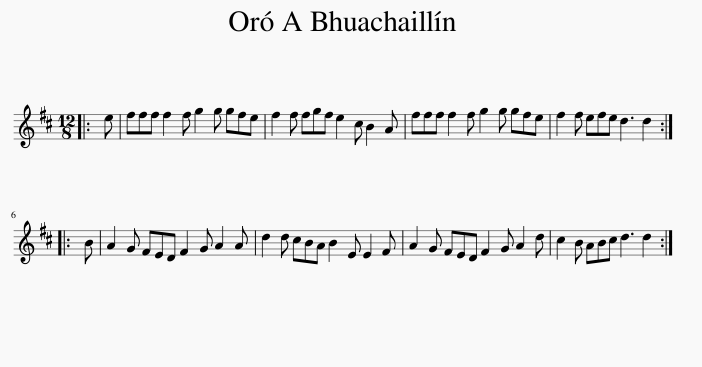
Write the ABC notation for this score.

X:1
L:1/8
M:12/8
I:linebreak $
K:D
V:1 treble
V:1
|: e | fff f2 f g2 g gfe | f2 f fgf e2 c B2 A | fff f2 f g2 g gfe | f2 f efe d3 d2 ::$ %5
 B | A2 G FED F2 G A2 A | d2 d cBA B2 E E2 F | A2 G FED F2 G A2 d | c2 B ABc d3 d2 :| %10
